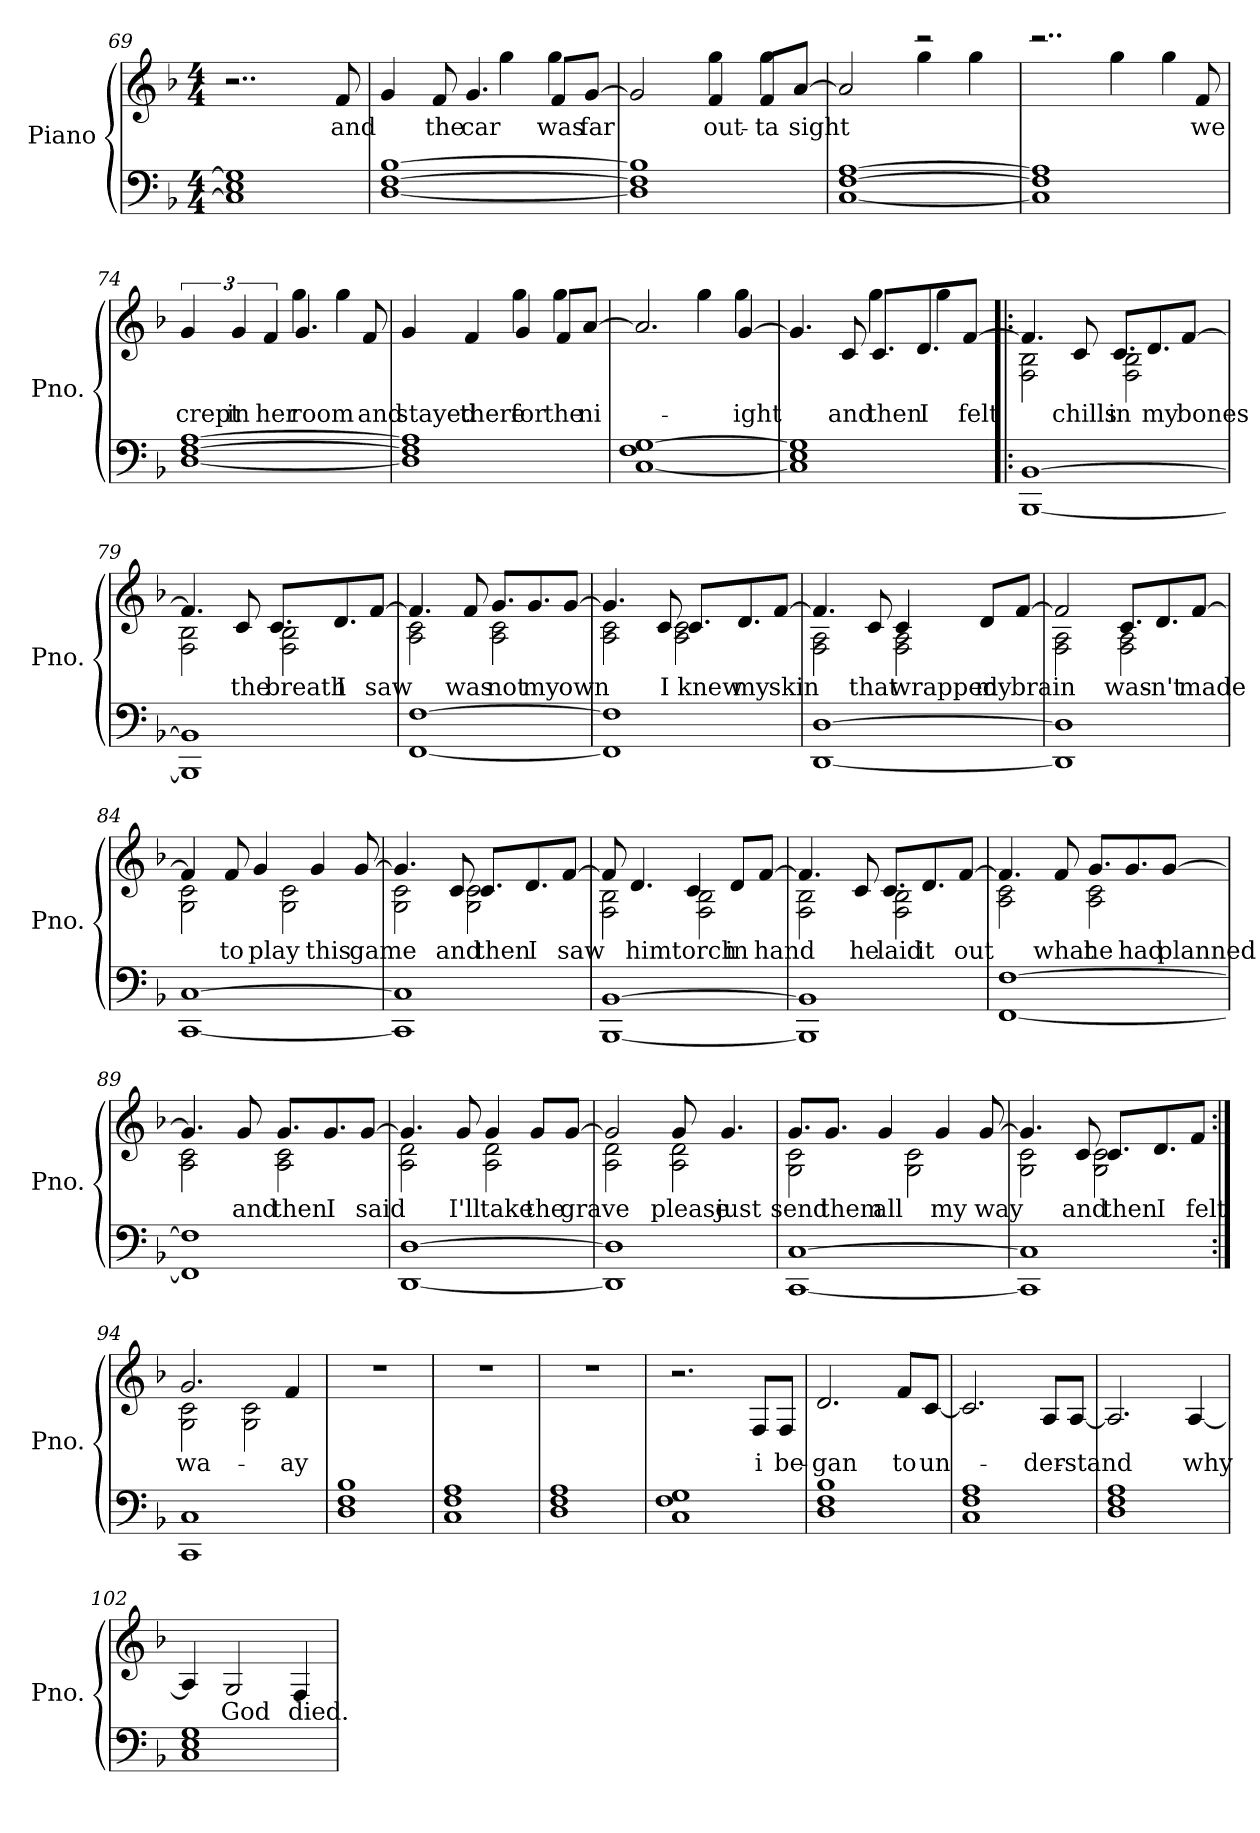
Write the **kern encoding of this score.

**kern	**kern	**text
*part1	*part1	*part1
*staff2	*staff1	*staff1
*I"Piano	*	*
*I'Pno.	*	*
*clefF4	*clefG2	*
*k[b-]	*k[b-]	*
*M4/4	*M4/4	*
=69	=69	=69
1C] 1E 1G]	2..r	.
.	8f/	and
=70	=70	=70
*	*^	*
[1D [1F [1B-	4g/	2ryy	.
.	8f/	.	the
.	4.g/	.	car
.	.	4gg\	.
.	8f/L	4gg\	was
.	[8g/J	.	far
!!LO:LB:g=z	!!
=71	=71	=71	=71
1D] 1F] 1B-]	2g/]	2ryy	.
.	4f/	4gg\	out-
.	8f/L	4gg\	-ta
.	[8a/J	.	sight
=72	=72	=72	=72
[1C [1F [1A	2a/]	2ryy	.
.	2r	4gg\	.
.	.	4gg\	.
=73	=73	=73	=73
1C] 1F] 1A]	2..r	2ryy	.
.	.	4gg\	.
.	.	4gg\	.
.	8f/	.	we
=74	=74	=74	=74
[1D [1F [1A	6g/	2ryy	crept
.	6g/	.	in
.	6f/	.	her
.	4.g/	4gg\	room
.	.	4gg\	.
.	8f/	.	and
=75	=75	=75	=75
1D] 1F] 1A]	4g/	2ryy	stayed
.	4f/	.	there
.	4g/	4gg\	for
.	8f/L	4gg\	the
.	[8a/J	.	ni-
!!LO:PB:g=z	!!
=76	=76	=76	=76
[1C 1F [1G	2.a/]	2ryy	.
.	.	4gg\	.
.	[4g/	4gg\	-ight
=77	=77	=77	=77
1C] 1E 1G]	4.g/]	2ryy	.
.	8c/	.	and
.	8.c/L	4gg\	then
.	8.d/	.	I
.	.	4gg\	.
.	[8f/J	.	felt
=78!|:	=78!|:	=78!|:	=78!|:
[1BBB- [1BB-	4.f/]	2F\ 2B-\	.
.	8c/	.	chills
.	8.c/L	2F\ 2B-\	in
.	8.d/	.	my
.	[8f/J	.	bones
=79	=79	=79	=79
1BBB-] 1BB-]	4.f/]	2F\ 2B-\	.
.	8c/	.	the
.	8.c/L	2F\ 2B-\	breath
.	8.d/	.	I
.	[8f/J	.	saw
!!LO:LB:g=z	!!
=80	=80	=80	=80
[1FF [1F	4.f/]	2A\ 2c\	.
.	8f/	.	was
.	8.g/L	2A\ 2c\	not
.	8.g/	.	my
.	[8g/J	.	own
=81	=81	=81	=81
1FF] 1F]	4.g/]	2A\ 2c\	.
.	8c/	.	I
.	8.c/L	2A\ 2c\	knew
.	8.d/	.	my
.	[8f/J	.	skin
=82	=82	=82	=82
[1DD [1D	4.f/]	2F\ 2A\	.
.	8c/	.	that
.	4c/	2F\ 2A\	wrapped
.	8d/L	.	my
.	[8f/J	.	brain
=83	=83	=83	=83
1DD] 1D]	2f/]	2F\ 2A\	.
.	8.c/L	2F\ 2A\	was-
.	8.d/	.	-n't
.	[8f/J	.	made
!!LO:LB:g=z	!!
=84	=84	=84	=84
[1CC [1C	4f/]	2G\ 2c\	.
.	8f/	.	to
.	4g/	.	play
.	.	2G\ 2c\	.
.	4g/	.	this
.	[8g/	.	game
=85	=85	=85	=85
1CC] 1C]	4.g/]	2G\ 2c\	.
.	8c/	.	and
.	8.c/L	2G\ 2c\	then
.	8.d/	.	I
.	[8f/J	.	saw
=86	=86	=86	=86
[1BBB- [1BB-	8f/]	2F\ 2B-\	.
.	4.d/	.	him
.	4c/	2F\ 2B-\	torch
.	8d/L	.	in
.	[8f/J	.	hand
=87	=87	=87	=87
1BBB-] 1BB-]	4.f/]	2F\ 2B-\	.
.	8c/	.	he
.	8.c/L	2F\ 2B-\	laid
.	8.d/	.	it
.	[8f/J	.	out
!!LO:LB:g=z	!!
=88	=88	=88	=88
[1FF [1F	4.f/]	2A\ 2c\	.
.	8f/	.	what
.	8.g/L	2A\ 2c\	he
.	8.g/	.	had
.	[8g/J	.	planned
=89	=89	=89	=89
1FF] 1F]	4.g/]	2A\ 2c\	.
.	8g/	.	and
.	8.g/L	2A\ 2c\	then
.	8.g/	.	I
.	[8g/J	.	said
=90	=90	=90	=90
[1DD [1D	4.g/]	2A\ 2d\	.
.	8g/	.	I'll
.	4g/	2A\ 2d\	take
.	8g/L	.	the
.	[8g/J	.	grave
=91	=91	=91	=91
1DD] 1D]	2g/]	2A\ 2d\	.
.	8g/	2A\ 2d\	please
.	4.g/	.	just
!!LO:LB:g=z	!!
=92	=92	=92	=92
[1CC [1C	8.g/L	2G\ 2c\	send
.	8.g/J	.	them
.	4g/	.	all
.	.	2G\ 2c\	.
.	4g/	.	my
.	[8g/	.	way
=93	=93	=93	=93
1CC] 1C]	4.g/]	2G\ 2c\	.
.	8c/	.	and
.	8.c/L	2G\ 2c\	then
.	8.d/	.	I
.	8f/J	.	felt
=94:|!	=94:|!	=94:|!	=94:|!
1CC 1C	2.g/	2G\ 2c\	wa-
.	.	2G\ 2c\	.
.	4f/	.	-ay
*	*v	*v	*
=95	=95	=95
1D 1F 1B-	1r	.
=96	=96	=96
1C 1F 1A	1r	.
=97	=97	=97
1D 1F 1A	1r	.
=98	=98	=98
1C 1F 1G	2.r	.
.	8F/L	i
.	8F/J	be-
!!LO:PB:g=z
=99	=99	=99
1D 1F 1B-	2.d/	-gan
.	8f/L	to
.	[8c/J	un-
=100	=100	=100
1C 1F 1A	2.c/]	.
.	8A/L	-der-
.	[8A/J	-stand
=101	=101	=101
1D 1F 1A	2.A/]	.
.	[4A/	why
=102	=102	=102
1C 1E 1G	4A/]	.
.	2G/	God
.	4F/	died.
=	=	=
*-	*-	*-
